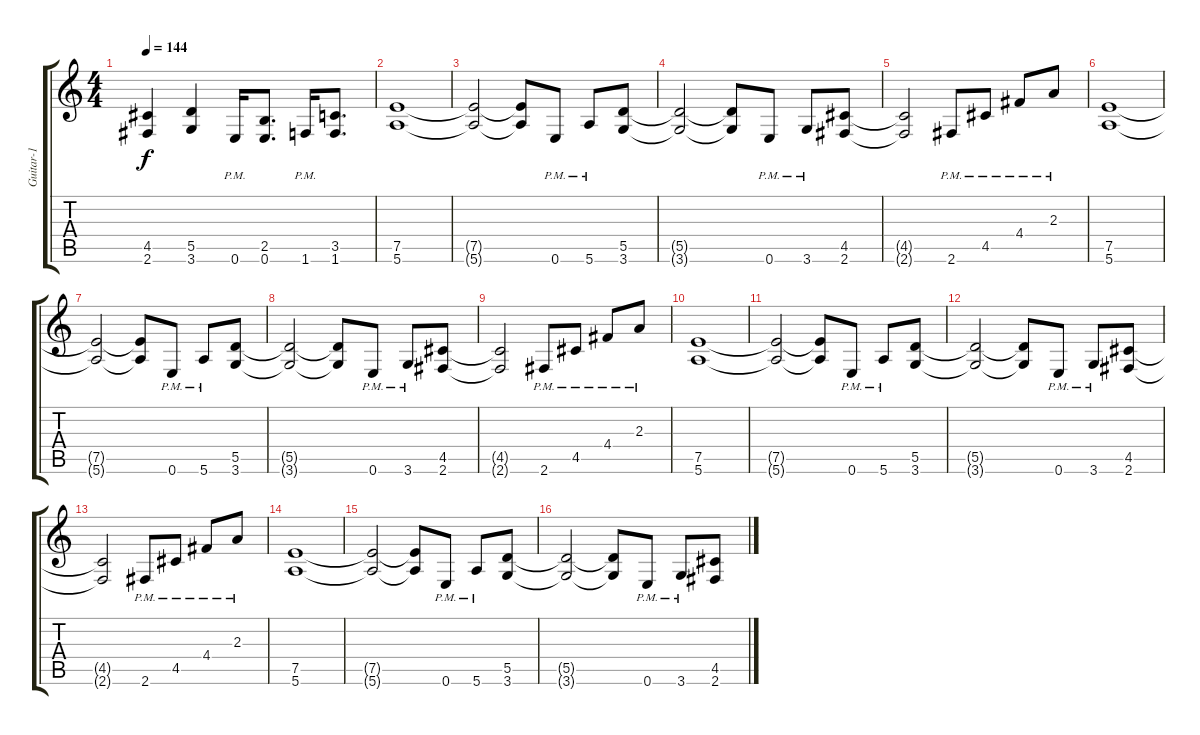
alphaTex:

\track ("Guitar-1" "Guitar-1") {instrument distortionguitar}
\staff {score tabs}
\tuning (E4 B3 G3 D3 A2 E2) {hide}
\ts (4 4)
\tempo 144
\clef g2
\ks c
(4.5 2.6).4{dy f} (5.5 3.6).4 0.6{pm}.16 (2.5 0.6).8{d} 1.6{pm}.16 (3.5 1.6).8{d} |
(7.5 5.6).1 |
(7.5{t} 5.6{t}).2 (7.5{t} 5.6{t}).8 0.6{pm}.8 5.6{pm}.8 (5.5 3.6).8 |
(5.5{t} 3.6{t}).2 (5.5{t} 3.6{t}).8 0.6{pm}.8 3.6{pm}.8 (4.5 2.6).8 |
(4.5{t} 2.6{t}).2 2.6{pm}.8 4.5{pm}.8 4.4{pm}.8 2.3{pm}.8 |
(7.5 5.6).1 |
(7.5{t} 5.6{t}).2 (7.5{t} 5.6{t}).8 0.6{pm}.8 5.6{pm}.8 (5.5 3.6).8 |
(5.5{t} 3.6{t}).2 (5.5{t} 3.6{t}).8 0.6{pm}.8 3.6{pm}.8 (4.5 2.6).8 |
(4.5{t} 2.6{t}).2 2.6{pm}.8 4.5{pm}.8 4.4{pm}.8 2.3{pm}.8 |
(7.5 5.6).1 |
(7.5{t} 5.6{t}).2 (7.5{t} 5.6{t}).8 0.6{pm}.8 5.6{pm}.8 (5.5 3.6).8 |
(5.5{t} 3.6{t}).2 (5.5{t} 3.6{t}).8 0.6{pm}.8 3.6{pm}.8 (4.5 2.6).8 |
(4.5{t} 2.6{t}).2 2.6{pm}.8 4.5{pm}.8 4.4{pm}.8 2.3{pm}.8 |
(7.5 5.6).1 |
(7.5{t} 5.6{t}).2 (7.5{t} 5.6{t}).8 0.6{pm}.8 5.6{pm}.8 (5.5 3.6).8 |
(5.5{t} 3.6{t}).2 (5.5{t} 3.6{t}).8 0.6{pm}.8 3.6{pm}.8 (4.5 2.6).8
